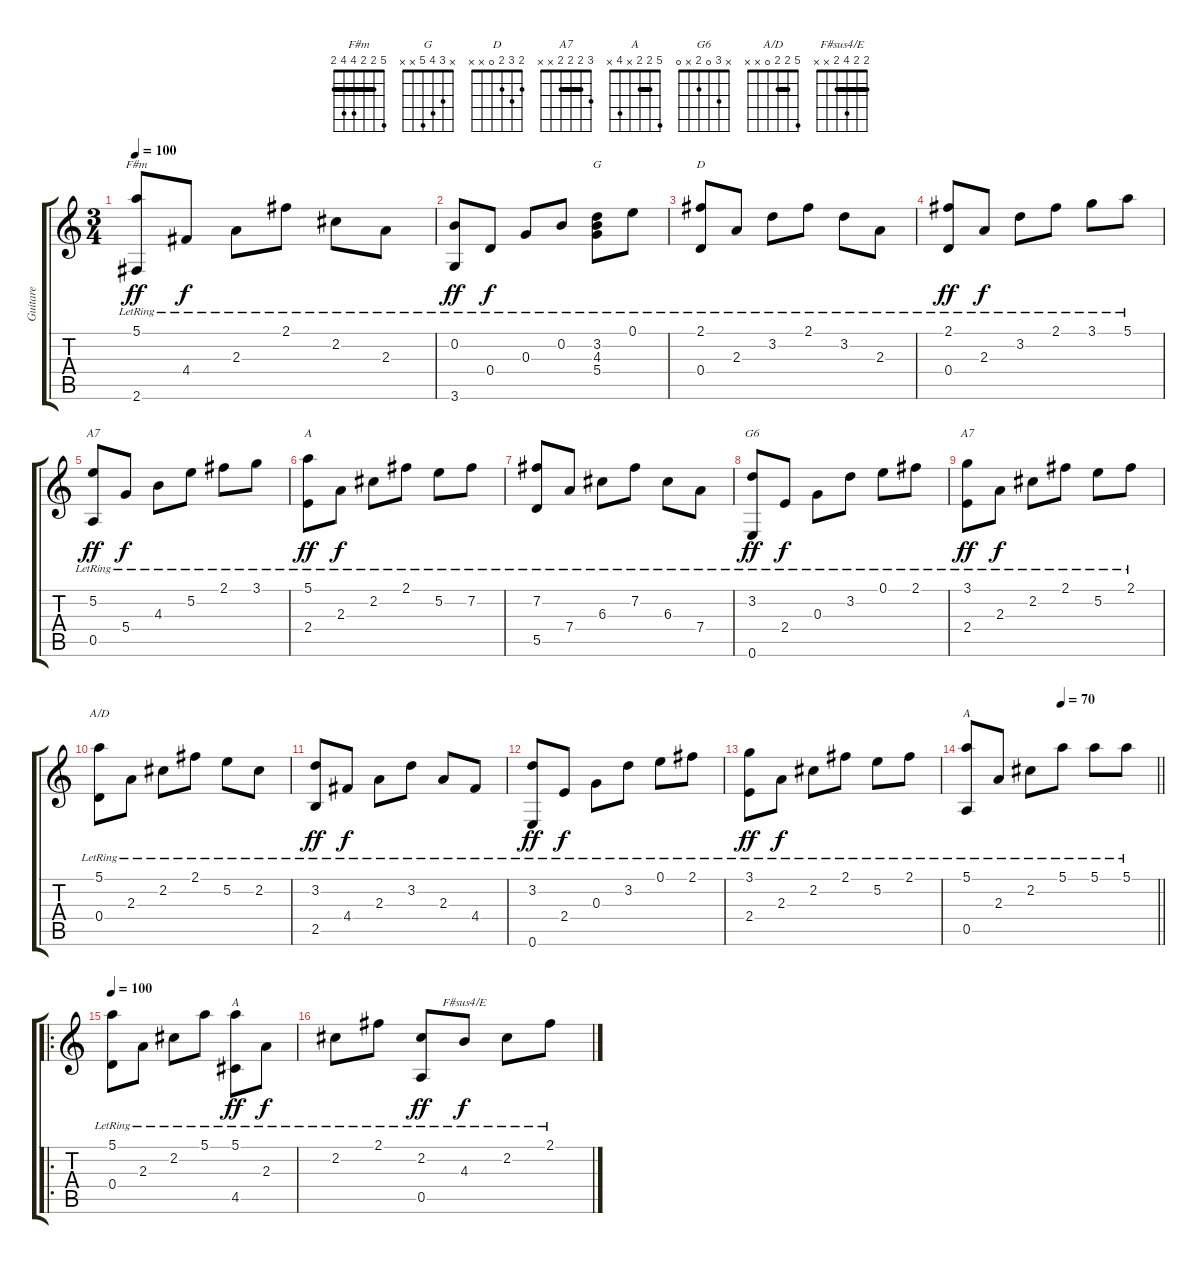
\track ("Guitare" "Guitare") {instrument acousticguitarnylon}
\staff {score tabs}
\tuning (E4 B3 G3 D3 A2 E2) {hide}
\chord ("F#m" 5 2 2 4 4 2) {barre 2}
\chord ("G" x 3 4 5 x x)
\chord ("D" 2 3 2 0 x x)
\chord ("A7" x 5 6 5 0 x) {firstfret 5}
\chord ("A" 5 2 2 2 x x) {barre 2}
\chord ("G6" x 3 0 2 x 0)
\chord ("A7" 3 2 2 2 x x) {barre 2}
\chord ("A/D" 5 2 2 0 x x) {barre 2}
\chord ("A" 5 2 2 2 0 x) {barre 2}
\chord ("A" 5 2 2 x 4 x) {barre 2}
\chord ("F#sus4/E" 2 2 4 2 x x) {barre 2}
\ts (3 4)
\tempo 100
\clef g2
\ks c
(5.1{lr} 2.6{lr}).8{ch "F#m" dy ff} 4.4{lr}.8{dy f} 2.3{lr}.8 2.1{lr}.8 2.2{lr}.8 2.3{lr}.8 |
(0.2{lr} 3.6{lr}).8{dy ff} 0.4{lr}.8{dy f} 0.3{lr}.8 0.2{lr}.8 (3.2{lr} 4.3{lr} 5.4{lr}).8{ch "G"} 0.1{lr}.8 |
(2.1{lr} 0.4{lr}).8{ch "D"} 2.3{lr}.8 3.2{lr}.8 2.1{lr}.8 3.2{lr}.8 2.3{lr}.8 |
(2.1{lr} 0.4{lr}).8{dy ff} 2.3{lr}.8{dy f} 3.2{lr}.8 2.1{lr}.8 3.1{lr}.8 5.1{lr}.8 |
(5.2{lr} 0.5{lr}).8{ch "A7" dy ff} 5.4{lr}.8{dy f} 4.3{lr}.8 5.2{lr}.8 2.1{lr}.8 3.1{lr}.8 |
(5.1{lr} 2.4{lr}).8{ch "A" dy ff} 2.3{lr}.8{dy f} 2.2{lr}.8 2.1{lr}.8 5.2{lr}.8 7.2{lr}.8 |
(7.2{lr} 5.5{lr}).8 7.4{lr}.8 6.3{lr}.8 7.2{lr}.8 6.3{lr}.8 7.4{lr}.8 |
(3.2{lr} 0.6{lr}).8{ch "G6" dy ff} 2.4{lr}.8{dy f} 0.3{lr}.8 3.2{lr}.8 0.1{lr}.8 2.1{lr}.8 |
(3.1{lr} 2.4{lr}).8{ch "A7" dy ff} 2.3{lr}.8{dy f} 2.2{lr}.8 2.1{lr}.8 5.2{lr}.8 2.1{lr}.8 |
(5.1{lr} 0.4{lr}).8{ch "A/D"} 2.3{lr}.8 2.2{lr}.8 2.1{lr}.8 5.2{lr}.8 2.2{lr}.8 |
(3.2{lr} 2.5{lr}).8{dy ff} 4.4{lr}.8{dy f} 2.3{lr}.8 3.2{lr}.8 2.3{lr}.8 4.4{lr}.8 |
(3.2{lr} 0.6{lr}).8{dy ff} 2.4{lr}.8{dy f} 0.3{lr}.8 3.2{lr}.8 0.1{lr}.8 2.1{lr}.8 |
(3.1{lr} 2.4{lr}).8{dy ff} 2.3{lr}.8{dy f} 2.2{lr}.8 2.1{lr}.8 5.2{lr}.8 2.1{lr}.8 |
\tempo (70 0.5)
\barLineRight lightlight
(5.1{lr} 0.5{lr}).8{ch "A"} 2.3{lr}.8 2.2{lr}.8 5.1{lr}.8 5.1{lr}.8 5.1{lr}.8 |
\ro
\tempo 100
(5.1{lr} 0.4{lr}).8 2.3{lr}.8 2.2{lr}.8 5.1{lr}.8 (5.1{lr} 4.5{lr}).8{ch "A" dy ff} 2.3{lr}.8{dy f} |
2.2{lr}.8 2.1{lr}.8 (2.2{lr} 0.5{lr}).8{dy ff} 4.3{lr}.8{ch "F#sus4/E" dy f} 2.2{lr}.8 2.1{lr}.8
